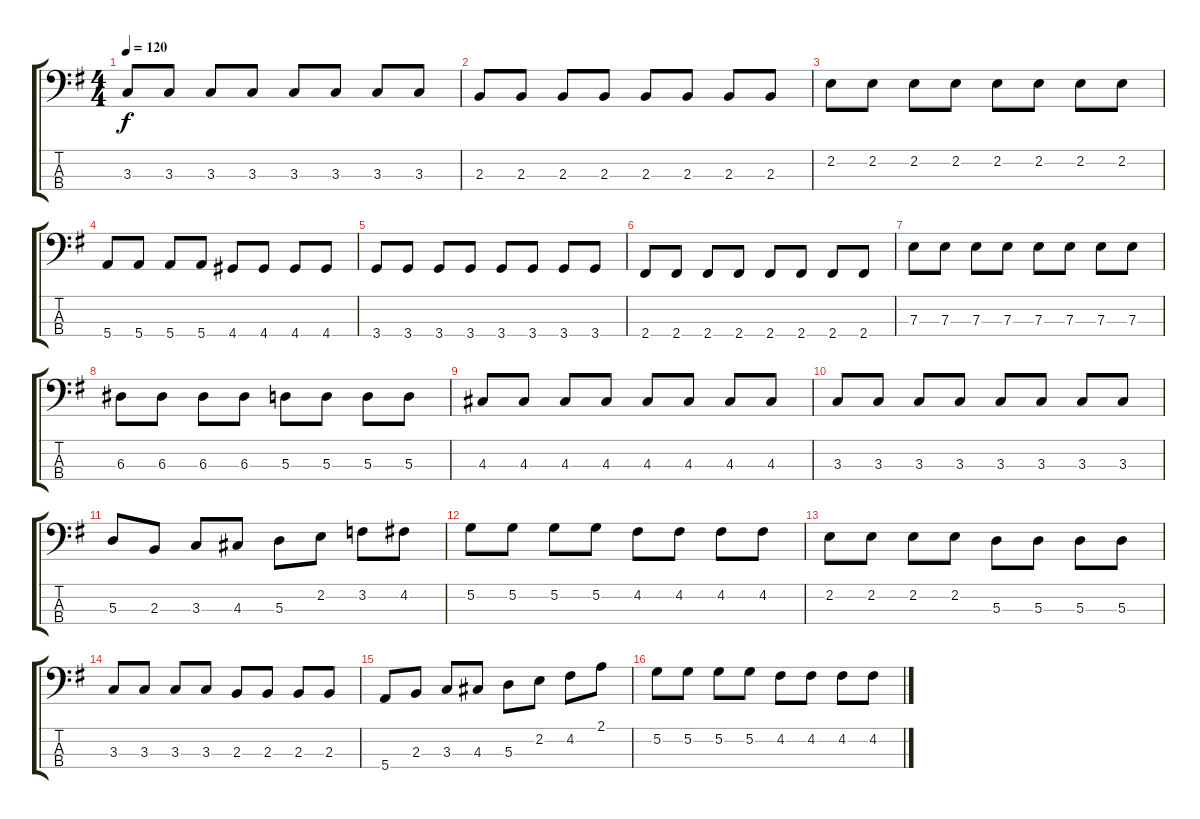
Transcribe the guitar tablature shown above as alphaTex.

\track "" {instrument electricbassfinger}
\staff {score tabs}
\tuning (G2 D2 A1 E1) {hide}
\ts (4 4)
\tempo 120
\clef f4
\ks g
3.3.8{dy f} 3.3.8 3.3.8 3.3.8 3.3.8 3.3.8 3.3.8 3.3.8 |
2.3.8 2.3.8 2.3.8 2.3.8 2.3.8 2.3.8 2.3.8 2.3.8 |
2.2.8 2.2.8 2.2.8 2.2.8 2.2.8 2.2.8 2.2.8 2.2.8 |
5.4.8 5.4.8 5.4.8 5.4.8 4.4.8 4.4.8 4.4.8 4.4.8 |
3.4.8 3.4.8 3.4.8 3.4.8 3.4.8 3.4.8 3.4.8 3.4.8 |
2.4.8 2.4.8 2.4.8 2.4.8 2.4.8 2.4.8 2.4.8 2.4.8 |
7.3.8 7.3.8 7.3.8 7.3.8 7.3.8 7.3.8 7.3.8 7.3.8 |
6.3.8 6.3.8 6.3.8 6.3.8 5.3.8 5.3.8 5.3.8 5.3.8 |
4.3.8 4.3.8 4.3.8 4.3.8 4.3.8 4.3.8 4.3.8 4.3.8 |
3.3.8 3.3.8 3.3.8 3.3.8 3.3.8 3.3.8 3.3.8 3.3.8 |
5.3.8 2.3.8 3.3.8 4.3.8 5.3.8 2.2.8 3.2.8 4.2.8 |
5.2.8 5.2.8 5.2.8 5.2.8 4.2.8 4.2.8 4.2.8 4.2.8 |
2.2.8 2.2.8 2.2.8 2.2.8 5.3.8 5.3.8 5.3.8 5.3.8 |
3.3.8 3.3.8 3.3.8 3.3.8 2.3.8 2.3.8 2.3.8 2.3.8 |
5.4.8 2.3.8 3.3.8 4.3.8 5.3.8 2.2.8 4.2.8 2.1.8 |
5.2.8 5.2.8 5.2.8 5.2.8 4.2.8 4.2.8 4.2.8 4.2.8
